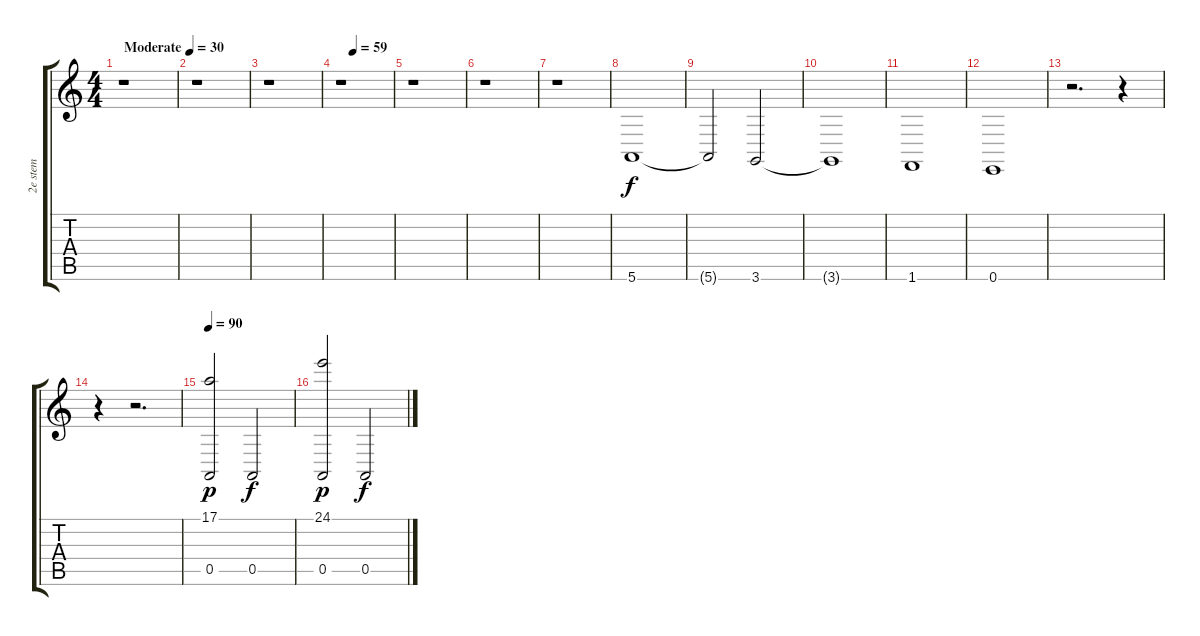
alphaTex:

\track ("2e stem" "2e stem") {instrument stringensemble1}
\staff {score tabs}
\tuning (E4 B3 G3 D3 A2 E2) {hide}
\ts (4 4)
\tempo (30 "Moderate")
\clef g2
\ks c
r.1{dy f instrument stringensemble1} |
r.1 |
r.1 |
\tempo (59 0.25)
r.1 |
r.1 |
r.1 |
r.1 |
5.6.1{volume 8 instrument stringensemble1} |
5.6{t}.2 3.6.2 |
3.6{t}.1 |
1.6.1 |
0.6.1 |
r.2{d} r.4 |
r.4 r.2{d} |
\tempo 90
(17.1 0.5).2{dy p} 0.5.2{dy f} |
(24.1 0.5).2{dy p} 0.5.2{dy f}
